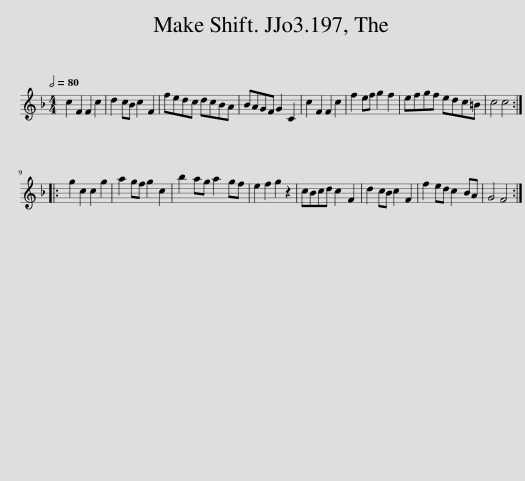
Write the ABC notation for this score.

X:1
L:1/8
Q:1/2=80
M:4/4
I:linebreak $
K:F
V:1 treble
V:1
 c2 F2 F2 c2 | d2 cB c2 F2 | fedc dcBA | BAGF G2 C2 | c2 F2 F2 c2 | %5
 f2 ef g2 f2 | efgf edc=B | c4 c4 ::$ g2 c2 c2 g2 | a2 gf g2 c2 | %10
 b2 ag a2 gf | e2 f2 g2 z2 | cBcd c2 F2 | d2 cB c2 F2 | f2 ed c2 BA | %15
 G4 F4 :| %16
